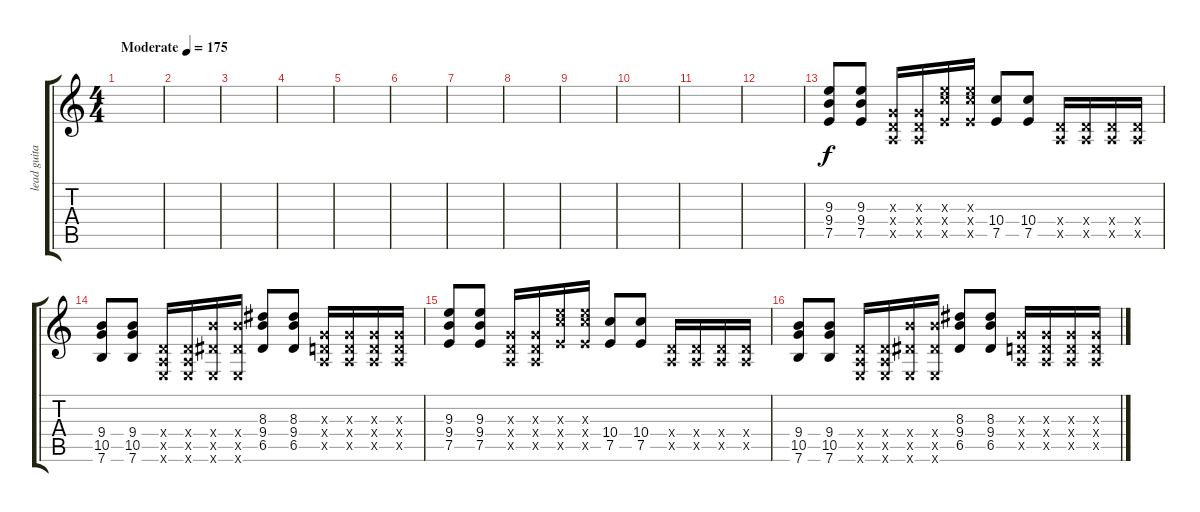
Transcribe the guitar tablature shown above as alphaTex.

\track ("lead guitar" "lead guita") {instrument distortionguitar}
\staff {score tabs}
\tuning (E4 B3 G3 D3 A2 E2) {hide}
\ts (4 4)
\tempo (175 "Moderate")
\clef g2
\ks c
|
|
|
|
|
|
|
|
|
|
|
|
(9.3 9.4 7.5).8 (9.3 9.4 7.5).8 (0.3{x} 0.4{x} 0.5{x}).16 (0.3{x} 0.4{x} 0.5{x}).16 (9.3{x} 10.4{x} 7.5{x}).16 (9.3{x} 10.4{x} 7.5{x}).16 (10.4 7.5).8 (10.4 7.5).8 (0.4{x} 0.5{x}).16 (0.4{x} 0.5{x}).16 (0.4{x} 0.5{x}).16 (0.4{x} 0.5{x}).16 |
(9.4 10.5 7.6).8 (9.4 10.5 7.6).8 (0.4{x} 0.5{x} 0.6{x}).16 (0.4{x} 0.5{x} 0.6{x}).16 (9.4{x} 6.5{x} 0.6{x}).16 (9.4{x} 6.5{x} 0.6{x}).16 (8.3 9.4 6.5).8 (8.3 9.4 6.5).8 (0.3{x} 0.4{x} 0.5{x}).16 (0.3{x} 0.4{x} 0.5{x}).16 (0.3{x} 0.4{x} 0.5{x}).16 (0.3{x} 0.4{x} 0.5{x}).16 |
(9.3 9.4 7.5).8 (9.3 9.4 7.5).8 (0.3{x} 0.4{x} 0.5{x}).16 (0.3{x} 0.4{x} 0.5{x}).16 (9.3{x} 10.4{x} 7.5{x}).16 (9.3{x} 10.4{x} 7.5{x}).16 (10.4 7.5).8 (10.4 7.5).8 (0.4{x} 0.5{x}).16 (0.4{x} 0.5{x}).16 (0.4{x} 0.5{x}).16 (0.4{x} 0.5{x}).16 |
(9.4 10.5 7.6).8 (9.4 10.5 7.6).8 (0.4{x} 0.5{x} 0.6{x}).16 (0.4{x} 0.5{x} 0.6{x}).16 (9.4{x} 6.5{x} 0.6{x}).16 (9.4{x} 6.5{x} 0.6{x}).16 (8.3 9.4 6.5).8 (8.3 9.4 6.5).8 (0.3{x} 0.4{x} 0.5{x}).16 (0.3{x} 0.4{x} 0.5{x}).16 (0.3{x} 0.4{x} 0.5{x}).16 (0.3{x} 0.4{x} 0.5{x}).16
